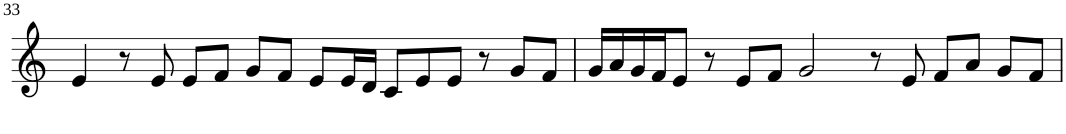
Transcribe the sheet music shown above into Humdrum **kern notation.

**kern
*part1
*staff1
*I"Violin
!!LO:PB:g=z
*clefG2
*k[]
*M8/4
=33
4e/
8r
8e/
8e/L
8f/J
8g/L
8f/J
8e/L
16e/L
16d/JJ
8c/L
8e/
8e/J
8r
8g/L
8f/J
=34
16g/LL
16a/
16g/
16f/J
8e/J
8r
8e/L
8f/J
2g/
8r
8e/
8f/L
8a/J
8g/L
8f/J
=
*-
